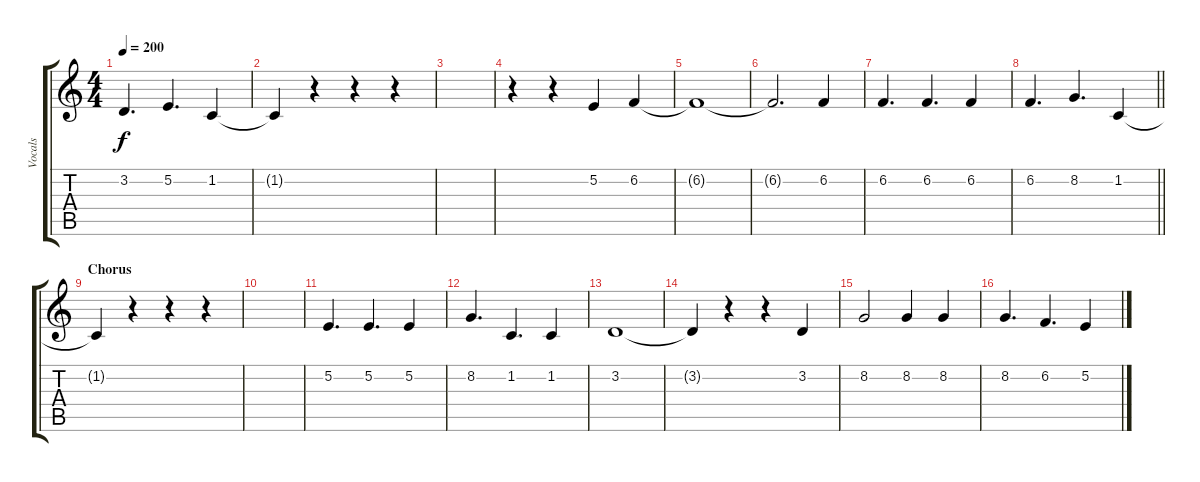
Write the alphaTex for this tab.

\track ("Vocals" "Vocals") {instrument altosax}
\staff {score tabs}
\tuning (E4 B3 G3 D3 A2 E2) {hide}
\ts (4 4)
\tempo 200
\clef g2
\ks c
3.2.4{d dy f} 5.2.4{d} 1.2.4 |
1.2{t}.4 r.4 r.4 r.4 |
|
r.4 r.4 5.2.4 6.2.4 |
6.2{t}.1 |
6.2{t}.2{d} 6.2.4 |
6.2.4{d} 6.2.4{d} 6.2.4 |
\barLineRight lightlight
6.2.4{d} 8.2.4{d} 1.2.4 |
\section ("" "Chorus")
1.2{t}.4 r.4 r.4 r.4 |
|
5.2.4{d} 5.2.4{d} 5.2.4 |
8.2.4{d} 1.2.4{d} 1.2.4 |
3.2.1 |
3.2{t}.4 r.4 r.4 3.2.4 |
8.2.2 8.2.4 8.2.4 |
8.2.4{d} 6.2.4{d} 5.2.4
